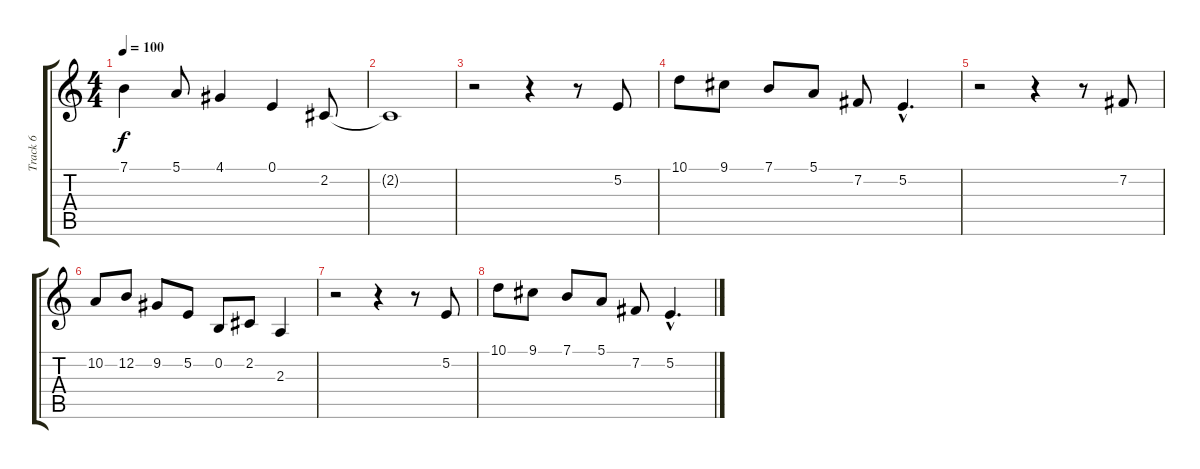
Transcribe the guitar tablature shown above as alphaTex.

\track ("Track 6" "Track 6") {instrument flute}
\staff {score tabs}
\tuning (E4 B3 G3 D3 A2 E2) {hide}
\ts (4 4)
\tempo 100
\clef g2
\ks c
7.1.4{dy f} 5.1.8 4.1.4 0.1.4 2.2.8 |
2.2{t}.1 |
r.2 r.4 r.8 5.2.8 |
10.1.8 9.1.8 7.1.8 5.1.8 7.2.8 5.2{hac}.4{d} |
r.2 r.4 r.8 7.2.8 |
10.2.8 12.2.8 9.2.8 5.2.8 0.2.8 2.2.8 2.3.4 |
r.2 r.4 r.8 5.2.8 |
10.1.8 9.1.8 7.1.8 5.1.8 7.2.8 5.2{hac}.4{d}
